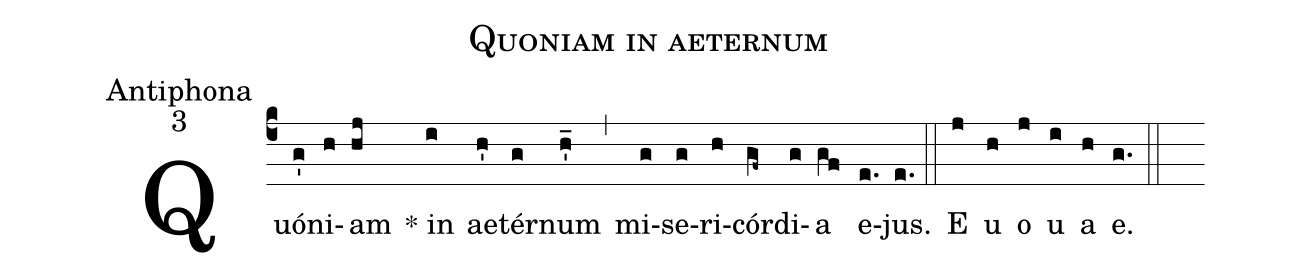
name:Quoniam in aeternum;
office-part:Antiphona;
mode:3;
%%
name:Quoniam in aeternum;
office-part:Antiphona;
mode:3;
book:The Liber Usualis, 1961, p. 295 & Liber antiphonarius, 1960, p. 158;
%%
(c4) Quó(g')ni(h)am(hj) * in(i) ae(h')tér(g)num(h'_) (,) mi(g)se(g)ri(h)cór(gf~)di(g)a(gf) e(e.)jus.(e.) (::) <eu>E(j) u(h) o(j) u(i) a(h) e.</eu>(g.) (::)
